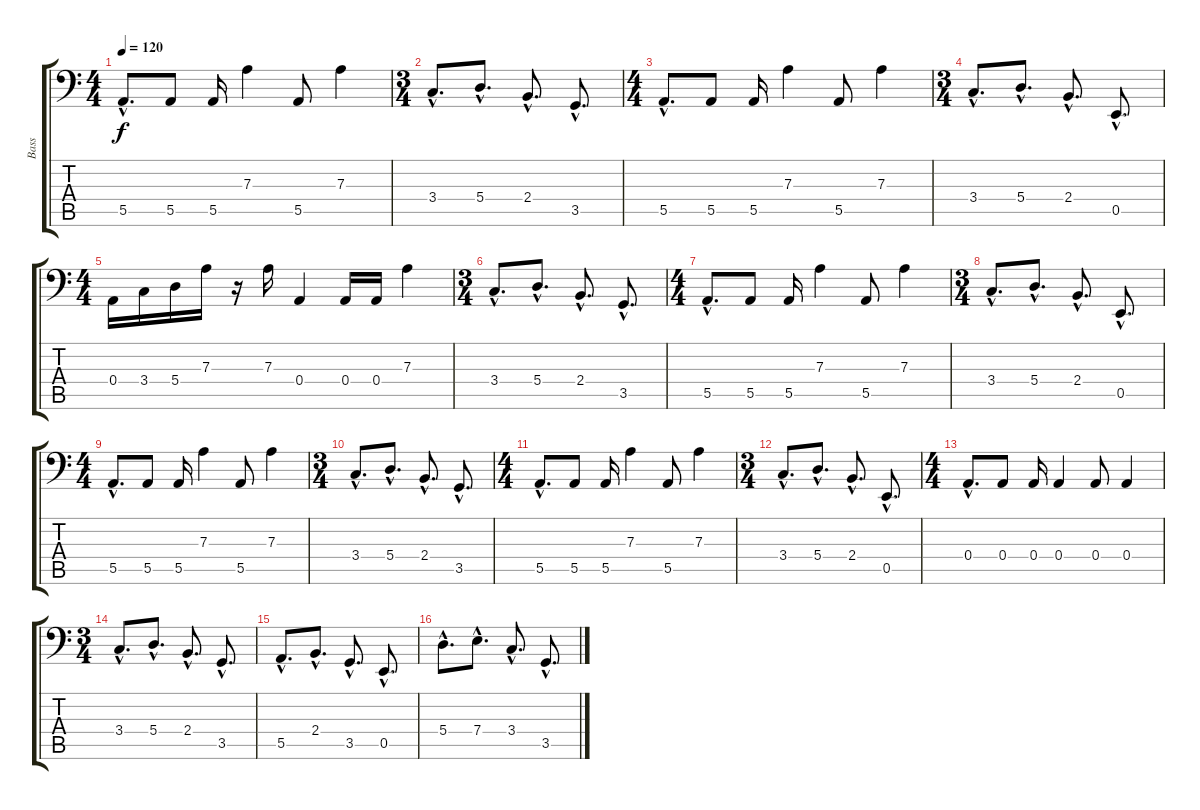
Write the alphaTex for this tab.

\track ("Bass" "Bass") {instrument electricbassfinger}
\staff {score tabs}
\tuning (C3 G2 D2 A1 E1 B0) {hide}
\ts (4 4)
\tempo 120
\clef f4
\ks c
5.5{hac}.8{d dy f} 5.5.8 5.5.16 7.3.4 5.5.8 7.3.4 |
\ts (3 4)
3.4{hac}.8{d} 5.4{hac}.8{d} 2.4{hac}.8{d} 3.5{hac}.8{d} |
\ts (4 4)
5.5{hac}.8{d} 5.5.8 5.5.16 7.3.4 5.5.8 7.3.4 |
\ts (3 4)
3.4{hac}.8{d} 5.4{hac}.8{d} 2.4{hac}.8{d} 0.5{hac}.8{d} |
\ts (4 4)
0.4.16 3.4.16 5.4.16 7.3.16 r.16 7.3.16 0.4.4 0.4.16 0.4.16 7.3.4 |
\ts (3 4)
3.4{hac}.8{d} 5.4{hac}.8{d} 2.4{hac}.8{d} 3.5{hac}.8{d} |
\ts (4 4)
5.5{hac}.8{d} 5.5.8 5.5.16 7.3.4 5.5.8 7.3.4 |
\ts (3 4)
3.4{hac}.8{d} 5.4{hac}.8{d} 2.4{hac}.8{d} 0.5{hac}.8{d} |
\ts (4 4)
5.5{hac}.8{d} 5.5.8 5.5.16 7.3.4 5.5.8 7.3.4 |
\ts (3 4)
3.4{hac}.8{d} 5.4{hac}.8{d} 2.4{hac}.8{d} 3.5{hac}.8{d} |
\ts (4 4)
5.5{hac}.8{d} 5.5.8 5.5.16 7.3.4 5.5.8 7.3.4 |
\ts (3 4)
3.4{hac}.8{d} 5.4{hac}.8{d} 2.4{hac}.8{d} 0.5{hac}.8{d} |
\ts (4 4)
0.4{hac}.8{d} 0.4.8 0.4.16 0.4.4 0.4.8 0.4.4 |
\ts (3 4)
3.4{hac}.8{d} 5.4{hac}.8{d} 2.4{hac}.8{d} 3.5{hac}.8{d} |
5.5{hac}.8{d} 2.4{hac}.8{d} 3.5{hac}.8{d} 0.5{hac}.8{d} |
5.4{hac}.8{d} 7.4{hac}.8{d} 3.4{hac}.8{d} 3.5{hac}.8{d}
